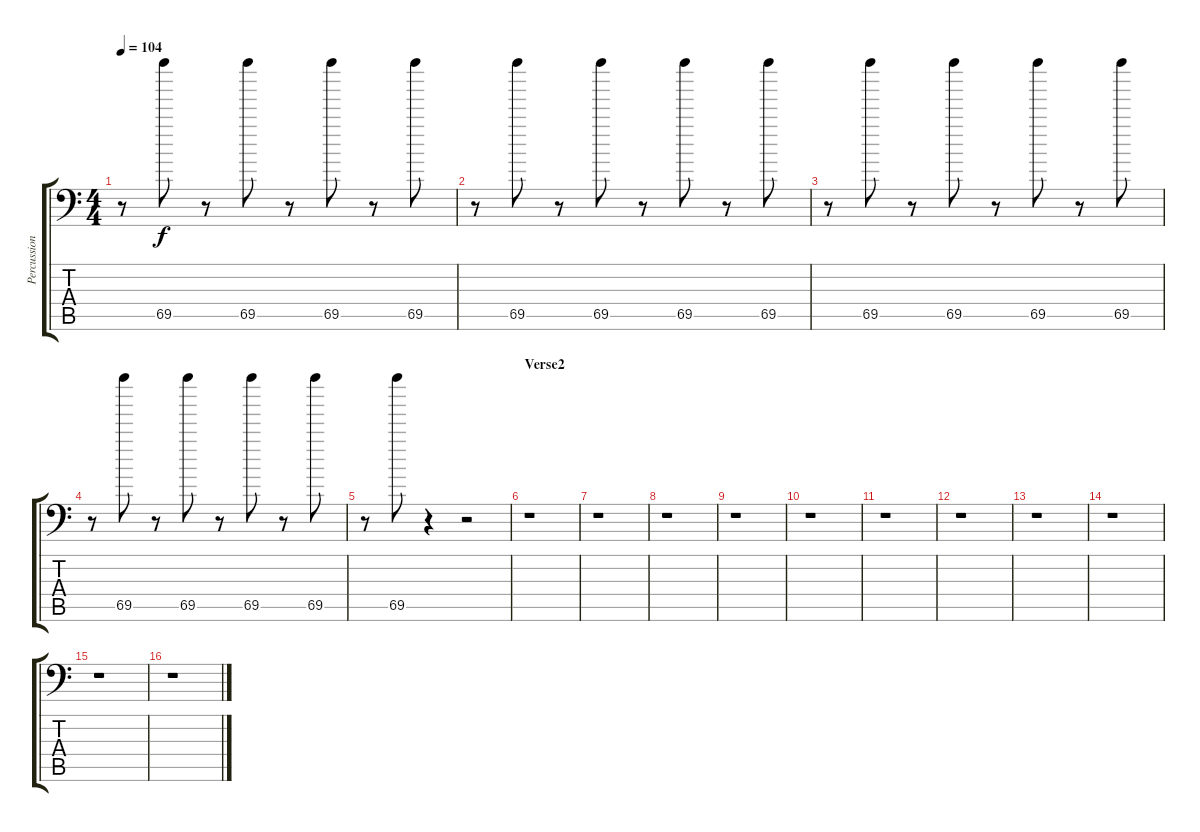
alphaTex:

\track ("Percussion" "Percussion") {instrument electricguitarclean}
\staff {score tabs}
\tuning (C-1 C-1 C-1 C-1 C-1 C-1) {hide}
\ts (4 4)
\tempo 104
\clef f4
\ks c
r.8{dy f} 69.5.8 r.8 69.5.8 r.8 69.5.8 r.8 69.5.8 |
r.8 69.5.8 r.8 69.5.8 r.8 69.5.8 r.8 69.5.8 |
r.8 69.5.8 r.8 69.5.8 r.8 69.5.8 r.8 69.5.8 |
r.8 69.5.8 r.8 69.5.8 r.8 69.5.8 r.8 69.5.8 |
r.8 69.5.8 r.4 r.2 |
\section ("" "Verse2")
r.1 |
r.1 |
r.1 |
r.1 |
r.1 |
r.1 |
r.1 |
r.1 |
r.1 |
r.1 |
r.1
